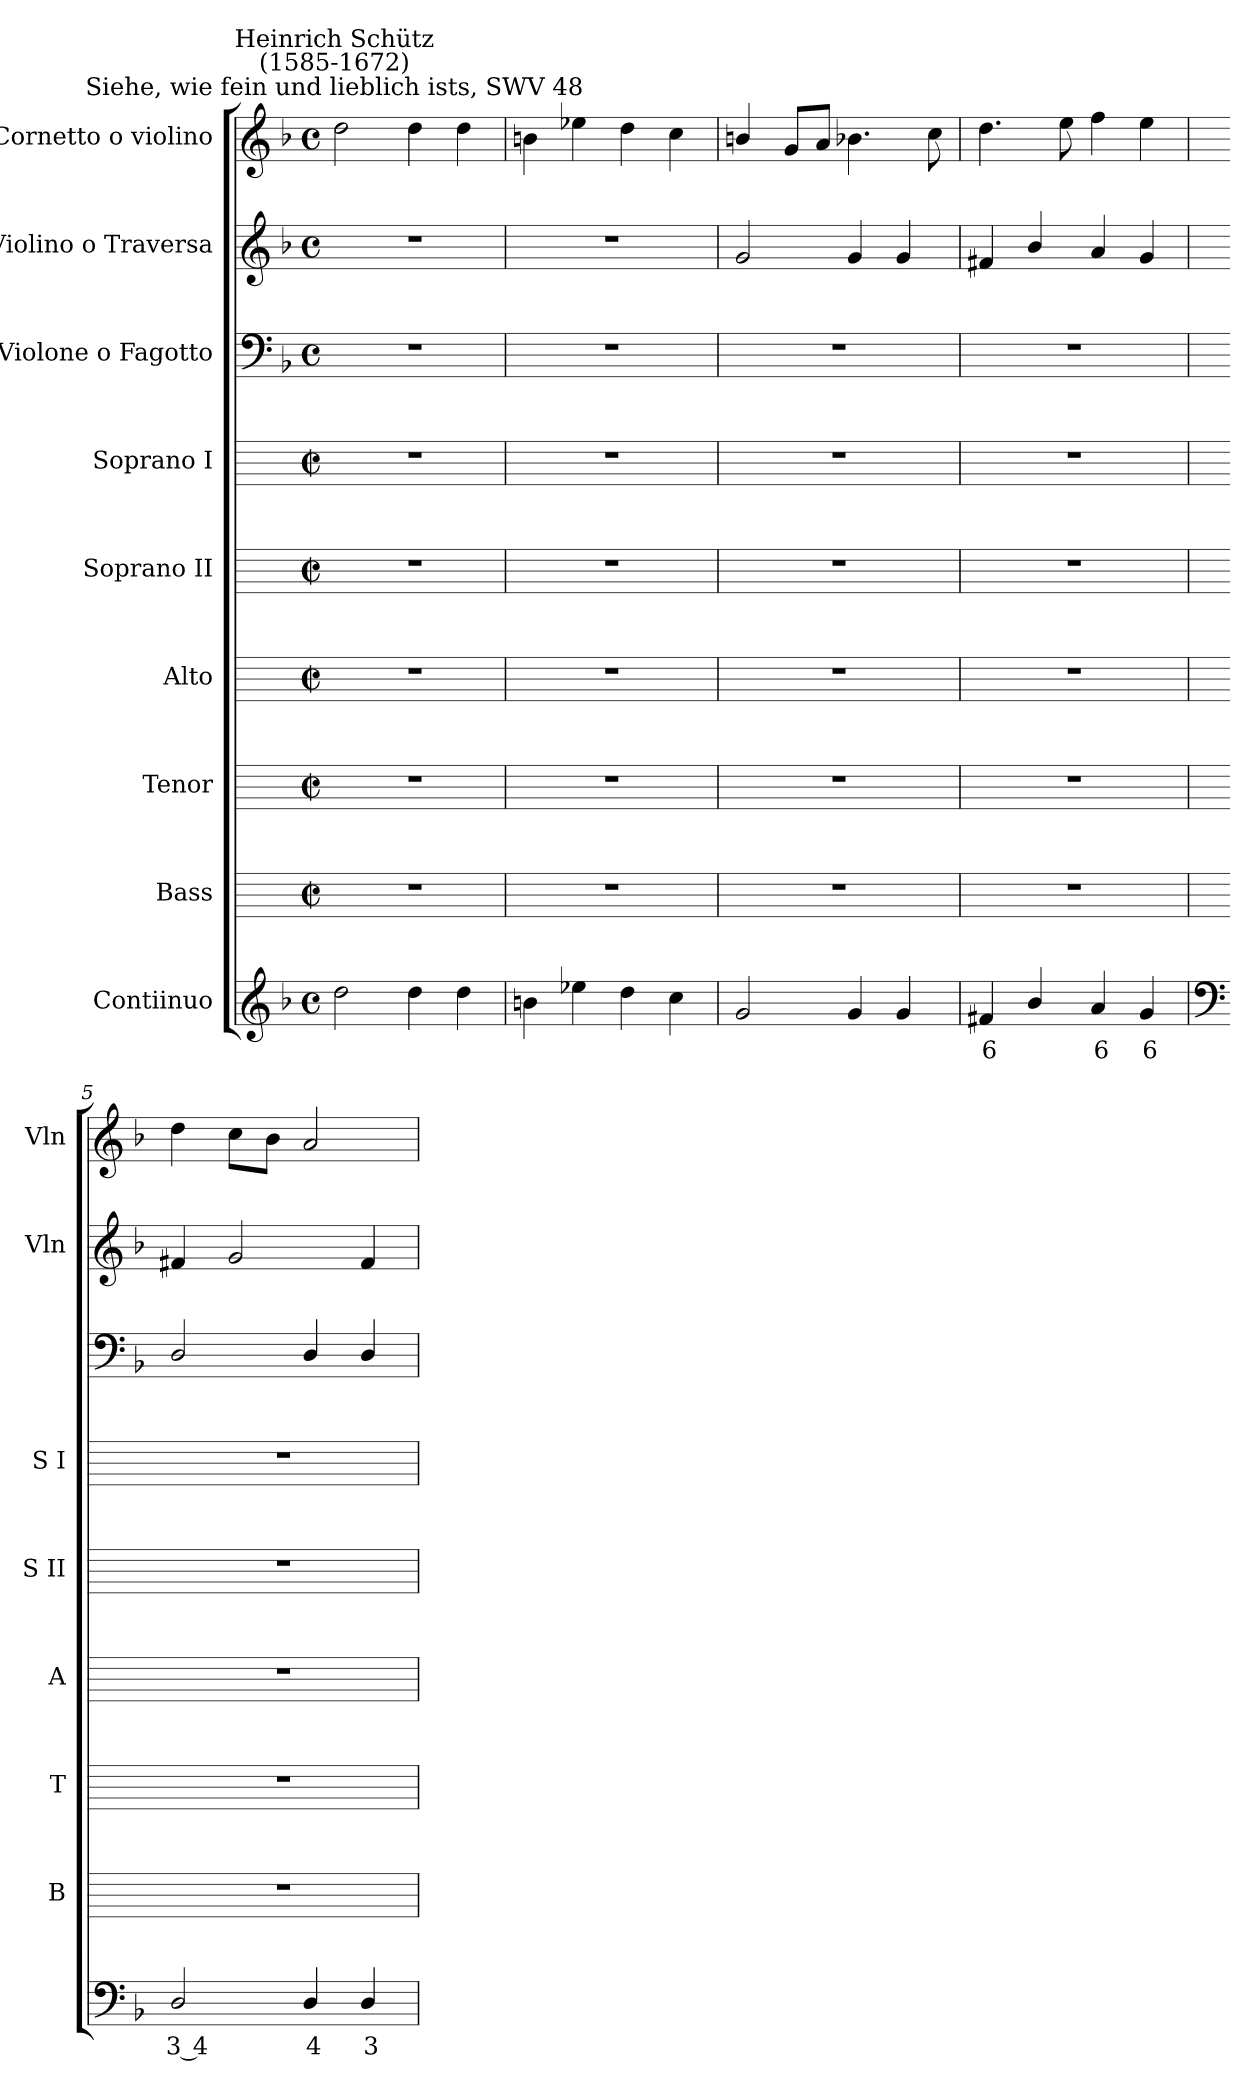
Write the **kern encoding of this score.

**kern	**text	**kern	**kern	**kern	**kern	**kern	**kern	**kern	**kern
*part9	*part9	*part8	*part7	*part6	*part5	*part4	*part3	*part2	*part1
*staff9	*staff9	*staff8	*staff7	*staff6	*staff5	*staff4	*staff3	*staff2	*staff1
*I"Contiinuo	*	*I"Bass	*I"Tenor	*I"Alto	*I"Soprano II	*I"Soprano I	*I"Violone o Fagotto	*I"Violino o Traversa	*I"Cornetto o violino
*	*	*I'B	*I'T	*I'A	*I'S II	*I'S I	*	*I'Vln	*I'Vln
*clefG2	*	*	*	*	*	*	*clefF4	*clefG2	*clefG2
*k[b-]	*	*	*	*	*	*	*k[b-]	*k[b-]	*k[b-]
*F:	*	*	*	*	*	*	*F:	*F:	*F:
*M4/4	*	*M2/2	*M2/2	*M2/2	*M2/2	*M2/2	*M4/4	*M4/4	*M4/4
*met(c)	*	*met(c|)	*met(c|)	*met(c|)	*met(c|)	*met(c|)	*met(c)	*met(c)	*met(c)
=1	=1	=1	=1	=1	=1	=1	=1	=1	=1
!	!	!	!	!	!	!	!	!	!LO:TX:a:cj:t=Siehe, wie fein und lieblich ists, SWV 48
!	!	!	!	!	!	!	!	!	!LO:TX:a:cj:t=Heinrich Schütz\n(1585-1672)
2dd	.	1r	1r	1r	1r	1r	1r	1r	2dd
4dd	.	.	.	.	.	.	.	.	4dd
4dd	.	.	.	.	.	.	.	.	4dd
=2	=2	=2	=2	=2	=2	=2	=2	=2	=2
4bn	.	1r	1r	1r	1r	1r	1r	1r	4bn
4ee-X	.	.	.	.	.	.	.	.	4ee-X
4dd	.	.	.	.	.	.	.	.	4dd
4cc	.	.	.	.	.	.	.	.	4cc
=3	=3	=3	=3	=3	=3	=3	=3	=3	=3
2g/	.	1r	1r	1r	1r	1r	1r	2g	4bn/
.	.	.	.	.	.	.	.	.	8gL
.	.	.	.	.	.	.	.	.	8aJ
4g/	.	.	.	.	.	.	.	4g	4.b-X
4g/	.	.	.	.	.	.	.	4g	.
.	.	.	.	.	.	.	.	.	8cc
=4	=4	=4	=4	=4	=4	=4	=4	=4	=4
!	!LO:LY:b	!	!	!	!	!	!	!	!
4f#X	6	1r	1r	1r	1r	1r	1r	4f#X	4.dd
4b-/	.	.	.	.	.	.	.	4b-/	.
.	.	.	.	.	.	.	.	.	8ee
!	!LO:LY:b	!	!	!	!	!	!	!	!
4a	6	.	.	.	.	.	.	4a	4ff
!	!LO:LY:b	!	!	!	!	!	!	!	!
4g	6	.	.	.	.	.	.	4g	4ee
=5	=5	=5	=5	=5	=5	=5	=5	=5	=5
*clefF4	*	*	*	*	*	*	*	*	*
!	!LO:LY:b	!	!	!	!	!	!	!	!
2D/	3 4	1r	1r	1r	1r	1r	2D/	4f#X	4dd
.	.	.	.	.	.	.	.	2g	8ccL
.	.	.	.	.	.	.	.	.	8b-J
!	!LO:LY:b	!	!	!	!	!	!	!	!
4D/	4	.	.	.	.	.	4D/	.	2a
!	!LO:LY:b	!	!	!	!	!	!	!	!
4D/	3	.	.	.	.	.	4D/	4f#	.
=	=	=	=	=	=	=	=	=	=
*-	*-	*-	*-	*-	*-	*-	*-	*-	*-
